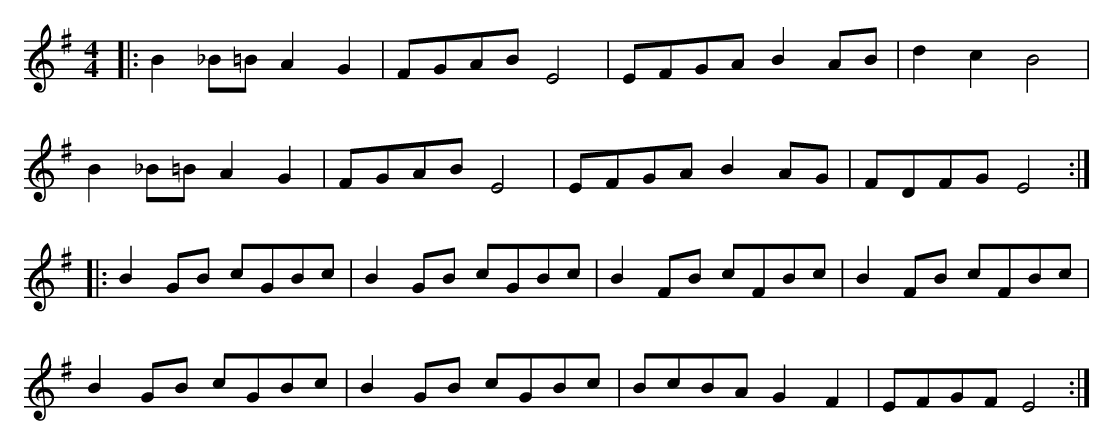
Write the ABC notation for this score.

X:1
M:4/4
K:Emin
|:B2_B=B A2G2|FGAB E4|EFGA B2AB|d2c2 B4|
B2_B=B A2G2|FGAB E4|EFGA B2AG|FDFG E4:|
|:B2GB cGBc|B2GB cGBc|B2FB cFBc|B2FB cFBc|
B2GB cGBc|B2GB cGBc|BcBA G2F2|EFGF E4:|
